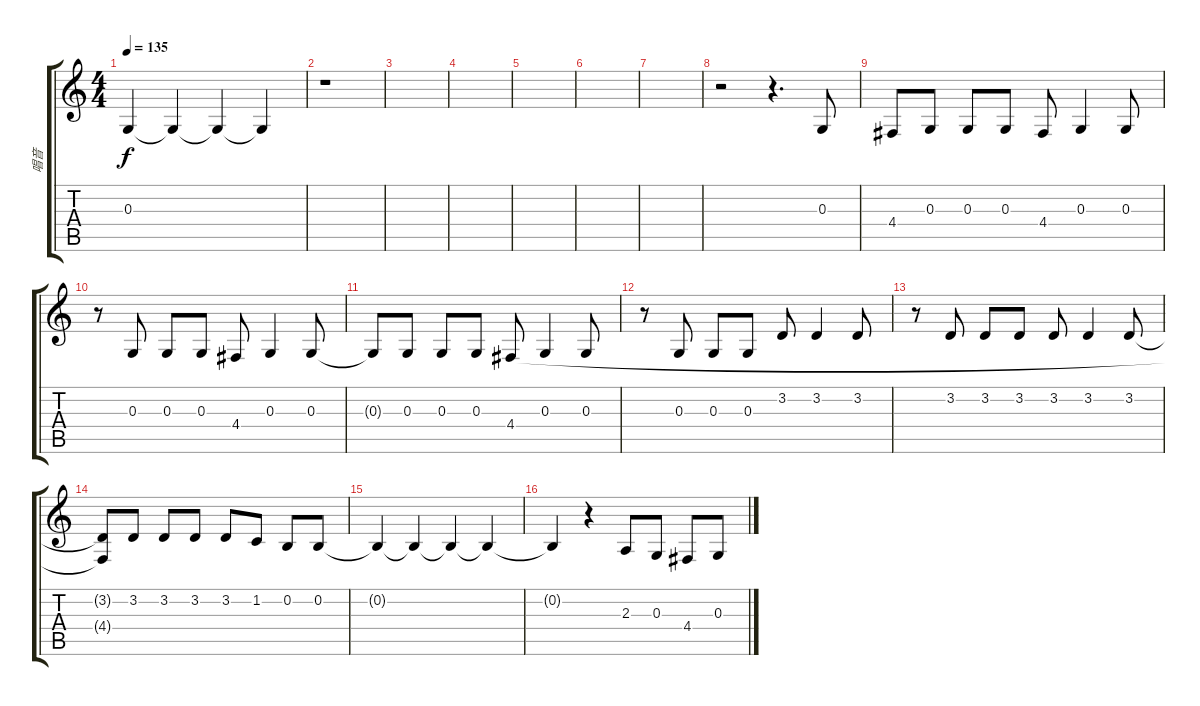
\track ("唱音" "唱音") {instrument sitar}
\staff {score tabs}
\tuning (E4 B3 G3 D3 A2 E2) {hide}
\ts (4 4)
\tempo 135
\clef g2
\ks c
0.3{t}.4{dy f} 0.3{t}.4 0.3{t}.4 0.3{t}.4 |
r.1 |
|
|
|
|
|
r.2 r.4{d} 0.3.8 |
4.4.8 0.3.8 0.3.8 0.3.8 4.4.8 0.3.4 0.3.8 |
r.8 0.3.8 0.3.8 0.3.8 4.4.8 0.3.4 0.3.8 |
0.3{t}.8 0.3.8 0.3.8 0.3.8 4.4.8 0.3.4 0.3.8 |
r.8 0.3.8 0.3.8 0.3.8 3.2.8 3.2.4 3.2.8 |
r.8 3.2.8 3.2.8 3.2.8 3.2.8 3.2.4 3.2.8 |
(3.2{t} 4.4{t}).8 3.2.8 3.2.8 3.2.8 3.2.8 1.2.8 0.2.8 0.2.8 |
0.2{t}.4 0.2{t}.4 0.2{t}.4 0.2{t}.4 |
0.2{t}.4 r.4 2.3.8 0.3.8 4.4.8 0.3.8
